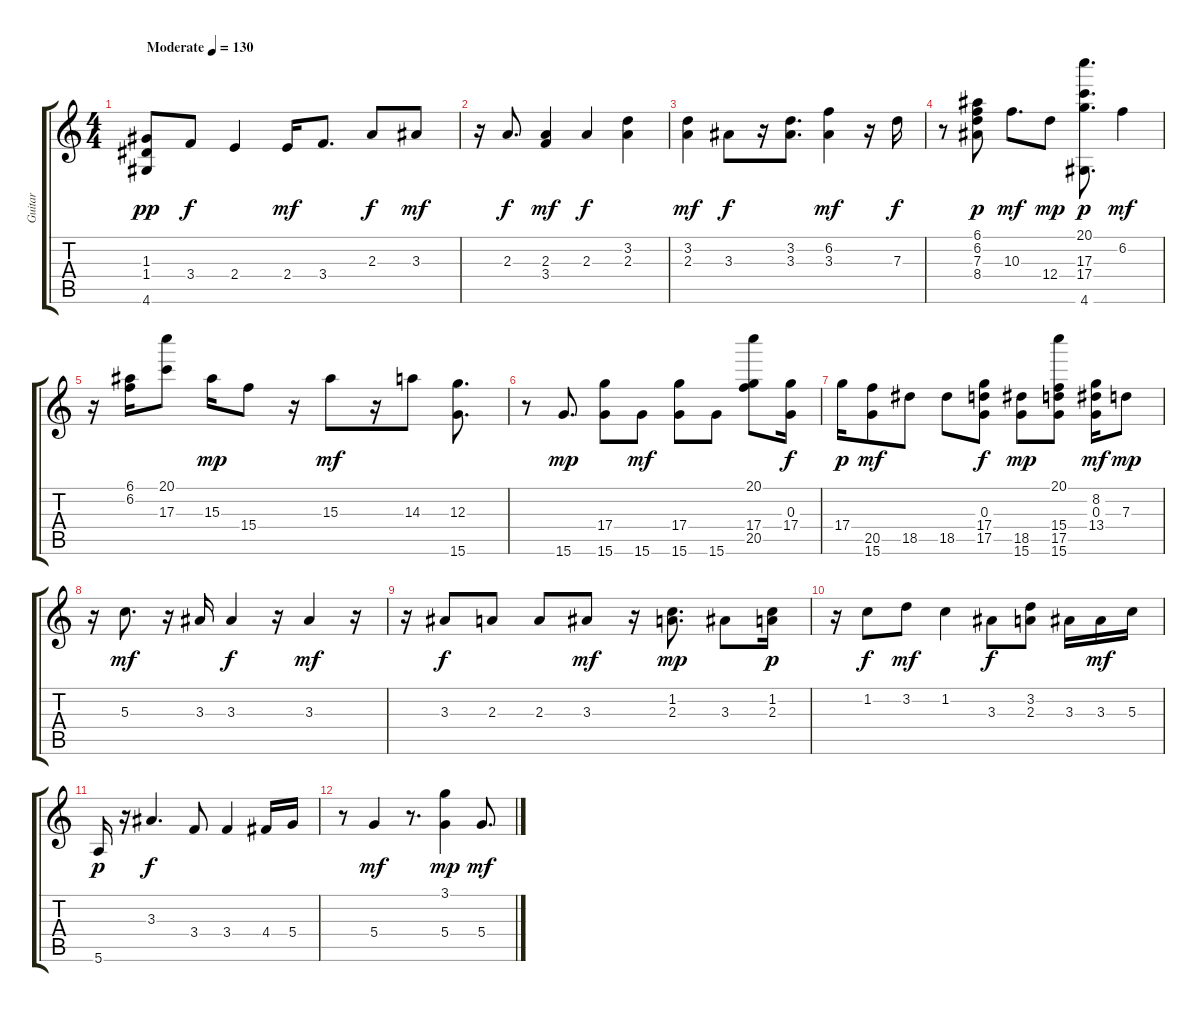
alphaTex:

\track ("Guitar" "Guitar") {instrument acousticguitarsteel}
\staff {score tabs}
\tuning (E4 B3 G3 D3 A2 E2) {hide}
\ts (4 4)
\tempo (130 "Moderate")
\clef g2
\ks c
(1.3 1.4 4.6).8{dy pp instrument acousticguitarsteel} 3.4.8{dy f} 2.4.4 2.4.16{dy mf} 3.4.8{d} 2.3.8{dy f} 3.3.8{dy mf} |
r.16 2.3.8{d dy f} (2.3 3.4).4{dy mf} 2.3.4{dy f} (3.2 2.3).4 |
(3.2 2.3).4{dy mf} 3.3.8{dy f} r.16 (3.2 3.3).8{d} (6.2 3.3).4{dy mf} r.16 7.3.16{dy f} |
r.8 (6.1 6.2 7.3 8.4).8{dy p} 10.3.8{d dy mf} 12.4.8{dy mp} (20.1 17.3 17.4 4.6).8{d dy p} 6.2.4{dy mf} |
r.16 (6.1 6.2).16 (20.1 17.3).8 15.3.16{dy mp} 15.4.8 r.16 15.3.8{dy mf} r.16 14.3.8 (12.3 15.6).8{d} |
r.8 15.6.8{d dy mp} (17.4 15.6).8 15.6.8{dy mf} (17.4 15.6).8 15.6.8 (20.1 17.4 20.5).8 (0.3 17.4).16{dy f} |
17.4.16{dy p} (20.5 15.6).8{dy mf} 18.5.8 18.5.8 (0.3 17.4 17.5).8{dy f} (18.5 15.6).8{dy mp} (20.1 15.4 17.5 15.6).8 (8.2 0.3 13.4).16{dy mf} 7.3.8{dy mp} |
r.16 5.3.8{d dy mf} r.16 3.3.16 3.3.4{dy f} r.16 3.3.4{dy mf} r.16 |
r.16 3.3.8{dy f} 2.3.8 2.3.8 3.3.8{dy mf} r.16 (1.2 2.3).8{d dy mp} 3.3.8 (1.2 2.3).16{dy p} |
r.16 1.2.8{dy f} 3.2.8{dy mf} 1.2.4 3.3.8{dy f} (3.2 2.3).8 3.3.16 3.3.16{dy mf} 5.3.16 |
5.6.16{dy p} r.16 3.3.4{d dy f} 3.4.8 3.4.4 4.4.16 5.4.16 |
r.8 5.4.4{dy mf} r.8{d} (3.1 5.4).4{dy mp} 5.4.8{d dy mf}
